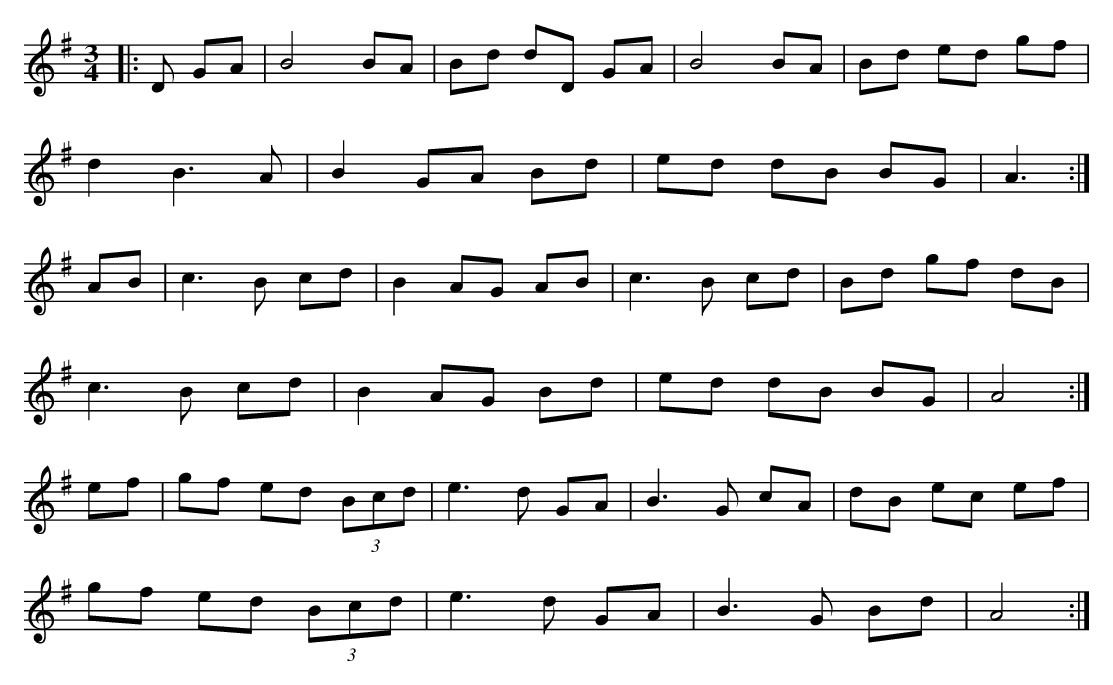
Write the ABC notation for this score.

X:1
M:3/4
K:G
|:D GA|B4 BA|Bd dD GA|B4 BA|Bd ed gf|
d2 B3 A|B2 GA Bd|ed dB BG|A3:|
AB|c3B cd|B2 AG AB|c3B cd|Bd gf dB|
c3B cd|B2 AG Bd|ed dB BG|A4:|
ef|gf ed (3Bcd|e3d GA|B3G cA|dB ec ef|
gf ed (3Bcd|e3d GA|B3G Bd|A4:|
